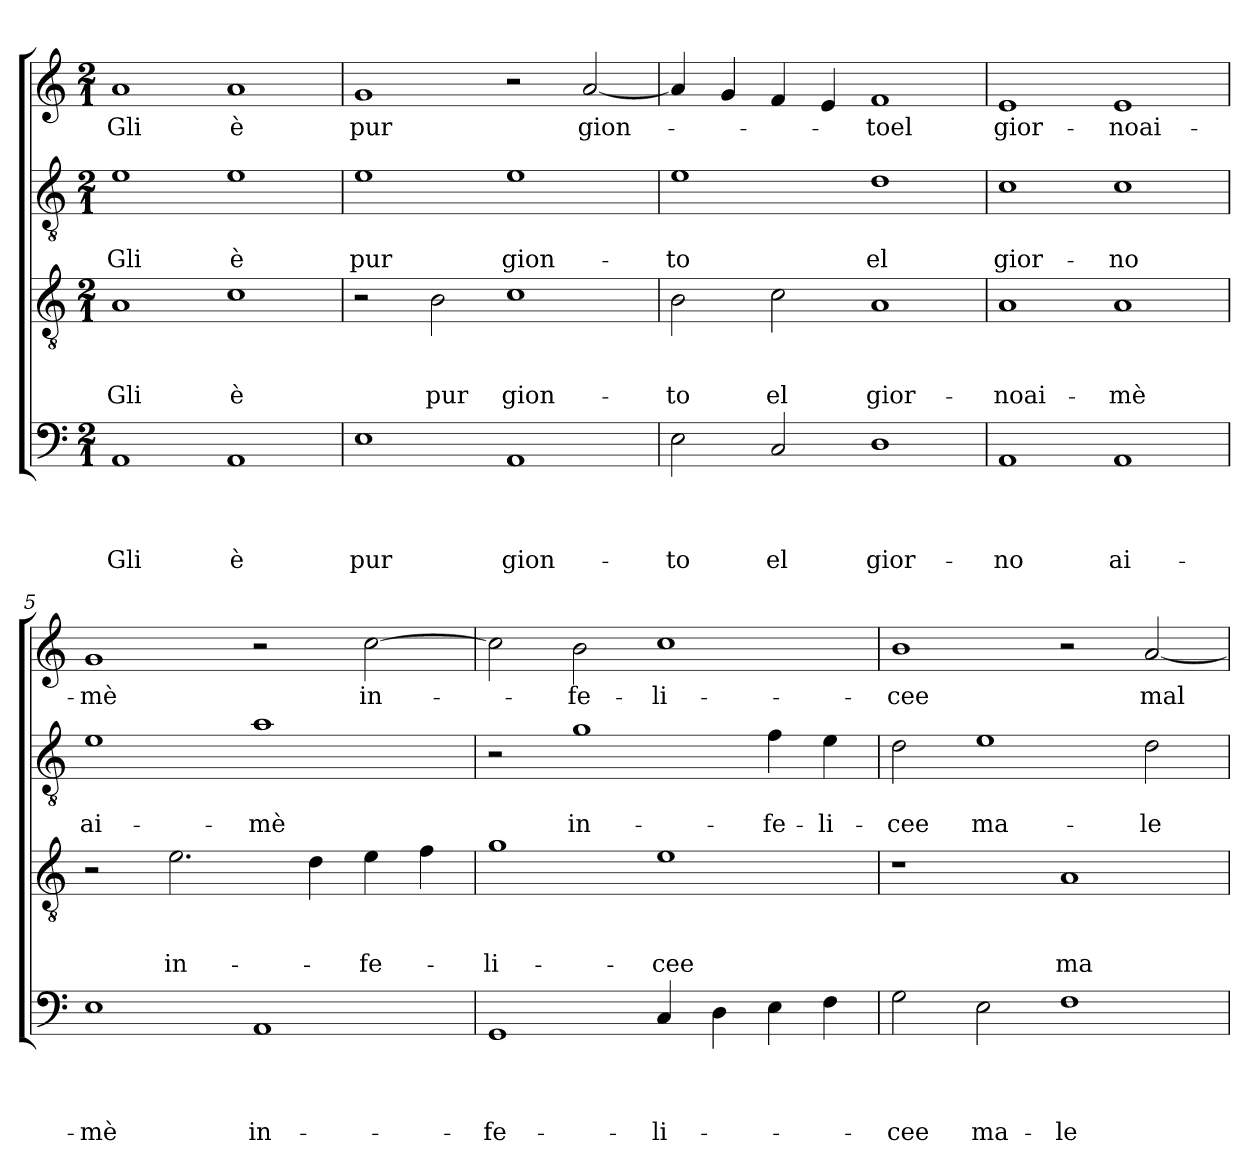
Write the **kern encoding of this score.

**kern	**text	**text	**text	**text	**kern	**text	**text	**text	**kern	**text	**text	**kern	**text
*part4	*part4	*part4	*part4	*part4	*part3	*part3	*part3	*part3	*part2	*part2	*part2	*part1	*part1
*staff4	*staff4	*staff4	*staff4	*staff4	*staff3	*staff3	*staff3	*staff3	*staff2	*staff2	*staff2	*staff1	*staff1
*clefF4	*	*	*	*	*clefGv2	*	*	*	*clefGv2	*	*	*clefG2	*
*k[]	*	*	*	*	*k[]	*	*	*	*k[]	*	*	*k[]	*
*C:	*	*	*	*	*C:	*	*	*	*C:	*	*	*C:	*
*M2/1	*	*	*	*	*M2/1	*	*	*	*M2/1	*	*	*M2/1	*
=1	=1	=1	=1	=1	=1	=1	=1	=1	=1	=1	=1	=1	=1
1AA	.	.	.	Gli	1A	.	.	Gli	1e	.	Gli	1a	Gli
1AA	.	.	.	è	1c	.	.	è	1e	.	è	1a	è
=2	=2	=2	=2	=2	=2	=2	=2	=2	=2	=2	=2	=2	=2
1E	.	.	.	pur	2r	.	.	.	1e	.	pur	1g	pur
.	.	.	.	.	2B\	.	.	pur	.	.	.	.	.
1AA	.	.	.	gion-	1c	.	.	gion-	1e	.	gion-	2r	.
.	.	.	.	.	.	.	.	.	.	.	.	[2a/	gion-
=3	=3	=3	=3	=3	=3	=3	=3	=3	=3	=3	=3	=3	=3
2E\	.	.	.	-to	2B\	.	.	-to	1e	.	-to	4a/]	.
.	.	.	.	.	.	.	.	.	.	.	.	4g/	.
2C/	.	.	.	el	2c\	.	.	el	.	.	.	4f/	.
.	.	.	.	.	.	.	.	.	.	.	.	4e/	.
1D	.	.	.	gior-	1A	.	.	gior-	1d	.	el	1f	-toel
=4	=4	=4	=4	=4	=4	=4	=4	=4	=4	=4	=4	=4	=4
1AA	.	.	.	-no	1A	.	.	-noai-	1c	.	gior-	1e	gior-
1AA	.	.	.	ai-	1A	.	.	-mè	1c	.	-no	1e	-noai-
=5	=5	=5	=5	=5	=5	=5	=5	=5	=5	=5	=5	=5	=5
1E	.	.	.	-mè	2r	.	.	.	1e	.	ai-	1g	-mè
.	.	.	.	.	2.e\	.	.	in-	.	.	.	.	.
1AA	.	.	.	in-	.	.	.	.	1a	.	-mè	2r	.
.	.	.	.	.	4d\	.	.	.	.	.	.	.	.
.	.	.	.	.	4e\	.	.	-fe-	.	.	.	[2cc\	in-
.	.	.	.	.	4f\	.	.	.	.	.	.	.	.
=6	=6	=6	=6	=6	=6	=6	=6	=6	=6	=6	=6	=6	=6
1GG	.	.	.	-fe-	1g	.	.	-li-	2r	.	.	2cc\]	.
.	.	.	.	.	.	.	.	.	1g	.	in-	2b\	-fe-
4C/	.	.	.	-li-	1e	.	.	-cee	.	.	.	1cc	-li-
4D\	.	.	.	.	.	.	.	.	.	.	.	.	.
4E\	.	.	.	.	.	.	.	.	4f\	.	-fe-	.	.
4F\	.	.	.	.	.	.	.	.	4e\	.	-li-	.	.
!!LO:LB:g=z
=7	=7	=7	=7	=7	=7	=7	=7	=7	=7	=7	=7	=7	=7
2G\	.	.	.	-cee	1r	.	.	.	2d\	.	-cee	1b	-cee
2E\	.	.	.	ma-	.	.	.	.	1e	.	ma-	.	.
1F	.	.	.	-le-	1A	.	.	ma-	.	.	.	2r	.
.	.	.	.	.	.	.	.	.	2d\	.	-le-	[2a/	mal-
=	=	=	=	=	=	=	=	=	=	=	=	=	=
*-	*-	*-	*-	*-	*-	*-	*-	*-	*-	*-	*-	*-	*-
